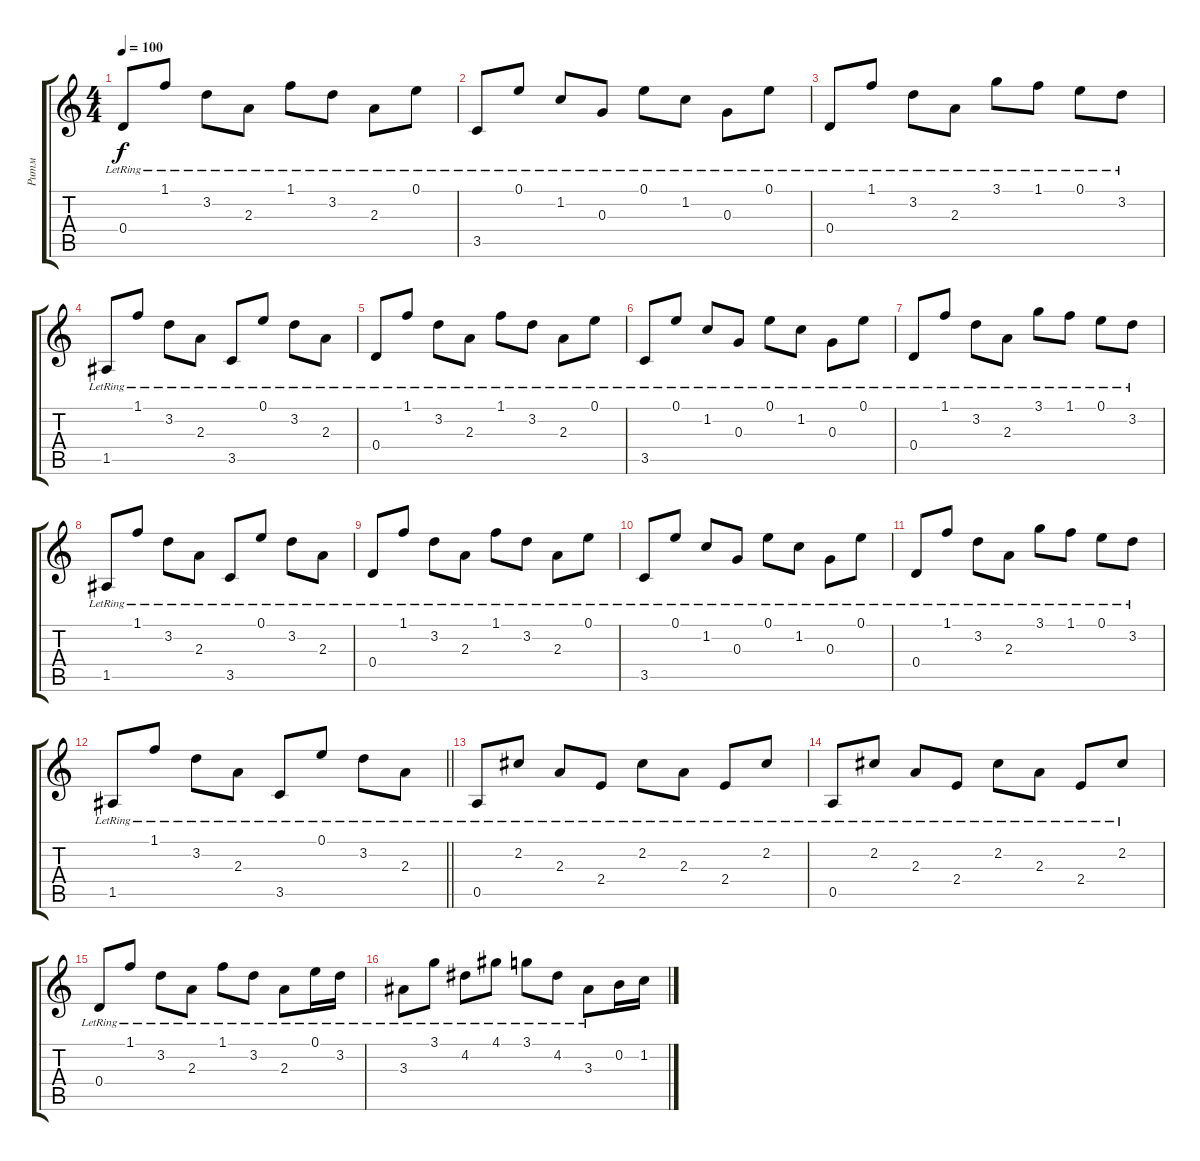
\track ("Ритм" "Ритм") {instrument electricguitarclean}
\staff {score tabs}
\tuning (E4 B3 G3 D3 A2 E2) {hide}
\ts (4 4)
\tempo 100
\clef g2
\ks c
0.4{lr}.8{dy f} 1.1{lr}.8 3.2{lr}.8 2.3{lr}.8 1.1{lr}.8 3.2{lr}.8 2.3{lr}.8 0.1{lr}.8 |
3.5{lr}.8 0.1{lr}.8 1.2{lr}.8 0.3{lr}.8 0.1{lr}.8 1.2{lr}.8 0.3{lr}.8 0.1{lr}.8 |
0.4{lr}.8 1.1{lr}.8 3.2{lr}.8 2.3{lr}.8 3.1{lr}.8 1.1{lr}.8 0.1{lr}.8 3.2{lr}.8 |
1.5{lr}.8 1.1{lr}.8 3.2{lr}.8 2.3{lr}.8 3.5{lr}.8 0.1{lr}.8 3.2{lr}.8 2.3{lr}.8 |
0.4{lr}.8 1.1{lr}.8 3.2{lr}.8 2.3{lr}.8 1.1{lr}.8 3.2{lr}.8 2.3{lr}.8 0.1{lr}.8 |
3.5{lr}.8 0.1{lr}.8 1.2{lr}.8 0.3{lr}.8 0.1{lr}.8 1.2{lr}.8 0.3{lr}.8 0.1{lr}.8 |
0.4{lr}.8 1.1{lr}.8 3.2{lr}.8 2.3{lr}.8 3.1{lr}.8 1.1{lr}.8 0.1{lr}.8 3.2{lr}.8 |
1.5{lr}.8 1.1{lr}.8 3.2{lr}.8 2.3{lr}.8 3.5{lr}.8 0.1{lr}.8 3.2{lr}.8 2.3{lr}.8 |
0.4{lr}.8 1.1{lr}.8 3.2{lr}.8 2.3{lr}.8 1.1{lr}.8 3.2{lr}.8 2.3{lr}.8 0.1{lr}.8 |
3.5{lr}.8 0.1{lr}.8 1.2{lr}.8 0.3{lr}.8 0.1{lr}.8 1.2{lr}.8 0.3{lr}.8 0.1{lr}.8 |
0.4{lr}.8 1.1{lr}.8 3.2{lr}.8 2.3{lr}.8 3.1{lr}.8 1.1{lr}.8 0.1{lr}.8 3.2{lr}.8 |
\barLineRight lightlight
1.5{lr}.8 1.1{lr}.8 3.2{lr}.8 2.3{lr}.8 3.5{lr}.8 0.1{lr}.8 3.2{lr}.8 2.3{lr}.8 |
0.5{lr}.8 2.2{lr}.8 2.3{lr}.8 2.4{lr}.8 2.2{lr}.8 2.3{lr}.8 2.4{lr}.8 2.2{lr}.8 |
0.5{lr}.8 2.2{lr}.8 2.3{lr}.8 2.4{lr}.8 2.2{lr}.8 2.3{lr}.8 2.4{lr}.8 2.2{lr}.8 |
0.4{lr}.8 1.1{lr}.8 3.2{lr}.8 2.3{lr}.8 1.1{lr}.8 3.2{lr}.8 2.3{lr}.8 0.1{lr}.16 3.2{lr}.16 |
3.3{lr}.8 3.1{lr}.8 4.2{lr}.8 4.1{lr}.8 3.1{lr}.8 4.2{lr}.8 3.3{lr}.8 0.2.16 1.2.16
